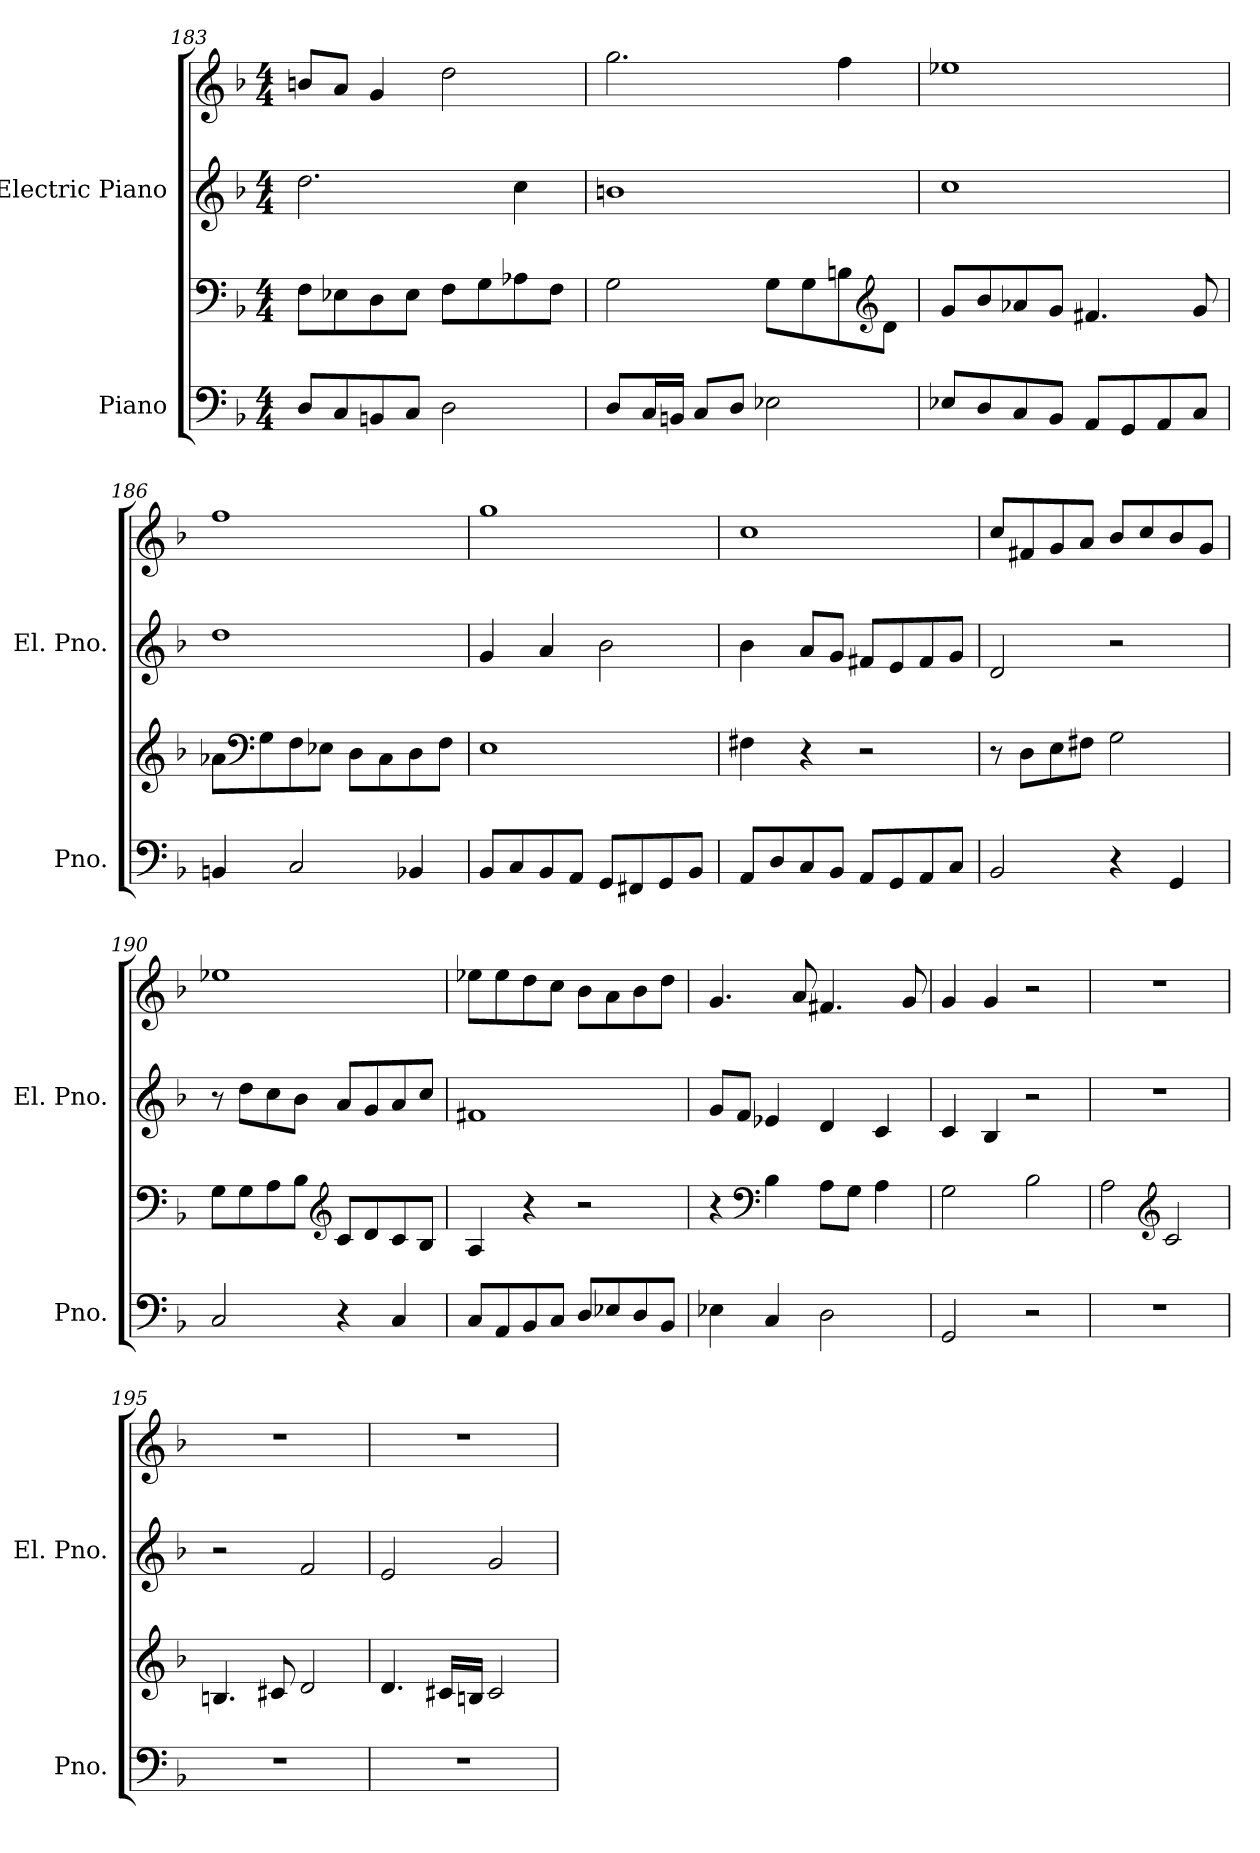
**kern	**kern	**kern	**kern
*part2	*part2	*part1	*part1
*staff4	*staff3	*staff2	*staff1
*I"Piano	*	*I"Electric Piano	*
*I'Pno.	*	*I'El. Pno.	*
*clefF4	*clefF4	*clefG2	*clefG2
*k[b-]	*k[b-]	*k[b-]	*k[b-]
*M4/4	*M4/4	*M4/4	*M4/4
=183	=183	=183	=183
8D/L	8F\L	2.dd\	8bn/L
8C/	8E-X\	.	8a/J
8BBn/	8D\	.	4g/
8C/J	8E-\J	.	.
2D\	8F\L	.	2dd\
.	8G\	.	.
.	8A-X\	4cc\	.
.	8F\J	.	.
!!LO:PB:g=z
=184	=184	=184	=184
8D/L	2G\	1bn	2.gg\
16C/L	.	.	.
16BBn/JJ	.	.	.
8C/L	.	.	.
8D/J	.	.	.
2E-X\	8G\L	.	.
.	8G\	.	.
.	8Bn\	.	4ff\
*	*clefG2	*	*
.	8d\J	.	.
=185	=185	=185	=185
8E-X/L	8g/L	1cc	1ee-X
8D/	8b-/	.	.
8C/	8a-X/	.	.
8BB-/J	8g/J	.	.
8AA/L	4.f#X/	.	.
8GG/	.	.	.
8AA/	.	.	.
8C/J	8g/	.	.
=186	=186	=186	=186
4BBn/	8a-X\L	1dd	1ff
*	*clefF4	*	*
.	8G\	.	.
2C/	8F\	.	.
.	8E-X\J	.	.
.	8D\L	.	.
.	8C\	.	.
4BB-X/	8D\	.	.
.	8F\J	.	.
!!LO:LB:g=z
=187	=187	=187	=187
8BB-/L	1E	4g/	1gg
8C/	.	.	.
8BB-/	.	4a/	.
8AA/J	.	.	.
8GG/L	.	2b-\	.
8FF#X/	.	.	.
8GG/	.	.	.
8BB-/J	.	.	.
=188	=188	=188	=188
8AA/L	4F#X\	4b-\	1cc
8D/	.	.	.
8C/	4r	8a/L	.
8BB-/J	.	8g/J	.
8AA/L	2r	8f#X/L	.
8GG/	.	8e/	.
8AA/	.	8f#/	.
8C/J	.	8g/J	.
=189	=189	=189	=189
2BB-/	8r	2d/	8cc/L
.	8D\L	.	8f#X/
.	8E\	.	8g/
.	8F#X\J	.	8a/J
4r	2G\	2r	8b-/L
.	.	.	8cc/
4GG/	.	.	8b-/
.	.	.	8g/J
=190	=190	=190	=190
2C/	8G\L	8r	1ee-X
.	8G\	8dd\L	.
.	8A\	8cc\	.
.	8B-\J	8b-\J	.
*	*clefG2	*	*
4r	8c/L	8a/L	.
.	8d/	8g/	.
4C/	8c/	8a/	.
.	8B-/J	8cc/J	.
!!LO:LB:g=z
=191	=191	=191	=191
8C/L	4A/	1f#X	8ee-X\L
8AA/	.	.	8ee-\
8BB-/	4r	.	8dd\
8C/J	.	.	8cc\J
8D/L	2r	.	8b-\L
8E-X/	.	.	8a\
8D/	.	.	8b-\
8BB-/J	.	.	8dd\J
=192	=192	=192	=192
4E-X\	4r	8g/L	4.g/
.	.	8f/J	.
*	*clefF4	*	*
4C/	4B-\	4e-X/	.
*	*	*	*MM90
.	.	.	8a/
2D\	8A\L	4d/	4.f#X/
.	8G\J	.	.
.	4A\	4c/	.
*	*	*	*MM75
.	.	.	8g/
=193	=193	=193	=193
2GG/	2G\	4c/	4g/
*	*	*	*MM60
.	.	4B-/	4g/
*	*	*	*MM100
2r	2B-\	2r	2r
=194	=194	=194	=194
1r	2A\	1r	1r
*	*clefG2	*	*
.	2c/	.	.
=195	=195	=195	=195
1r	4.Bn/	2r	1r
.	8c#X/	.	.
.	2d/	2f/	.
!!LO:PB:g=z
=196	=196	=196	=196
1r	4.d/	2e/	1r
.	16c#X/LL	.	.
.	16Bn/JJ	.	.
.	2c#/	2g/	.
=	=	=	=
*-	*-	*-	*-
